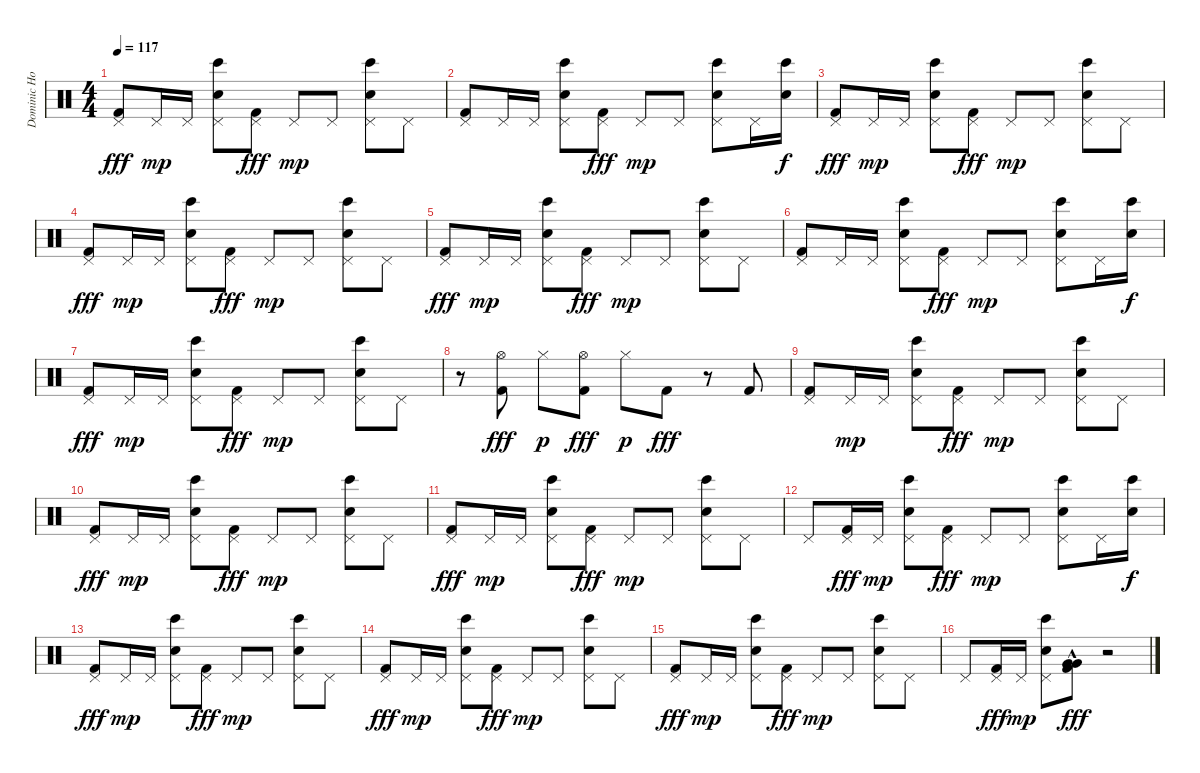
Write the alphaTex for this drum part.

\track ("Dominic Howard" "Dominic Ho") {instrument percussion}
\staff {score}
\articulation defaults
\ts (4 4)
\tempo 117
\clef neutral
\ks c
("Pedal Hi-Hat (hit)" "Kick (hit) 2").8{dy fff volume 14} "Pedal Hi-Hat (hit)".16{dy mp} "Pedal Hi-Hat (hit)".16 ("Pedal Hi-Hat (hit)" "Hand Clap (hit)" "Bongo High (hit)").8 ("Pedal Hi-Hat (hit)" "Kick (hit) 2").8{dy fff} "Pedal Hi-Hat (hit)".8{dy mp} "Pedal Hi-Hat (hit)".8 ("Pedal Hi-Hat (hit)" "Hand Clap (hit)" "Bongo High (hit)").8 "Pedal Hi-Hat (hit)".8 |
("Pedal Hi-Hat (hit)" "Kick (hit) 2").8 "Pedal Hi-Hat (hit)".16 "Pedal Hi-Hat (hit)".16 ("Pedal Hi-Hat (hit)" "Hand Clap (hit)" "Bongo High (hit)").8 ("Pedal Hi-Hat (hit)" "Kick (hit) 2").8{dy fff} "Pedal Hi-Hat (hit)".8{dy mp} "Pedal Hi-Hat (hit)".8 ("Pedal Hi-Hat (hit)" "Hand Clap (hit)" "Bongo High (hit)").8 "Pedal Hi-Hat (hit)".16 ("Hand Clap (hit)" "Bongo High (hit)").16{dy f} |
("Pedal Hi-Hat (hit)" "Kick (hit) 2").8{dy fff} "Pedal Hi-Hat (hit)".16{dy mp} "Pedal Hi-Hat (hit)".16 ("Pedal Hi-Hat (hit)" "Hand Clap (hit)" "Bongo High (hit)").8 ("Pedal Hi-Hat (hit)" "Kick (hit) 2").8{dy fff} "Pedal Hi-Hat (hit)".8{dy mp} "Pedal Hi-Hat (hit)".8 ("Pedal Hi-Hat (hit)" "Hand Clap (hit)" "Bongo High (hit)").8 "Pedal Hi-Hat (hit)".8 |
("Pedal Hi-Hat (hit)" "Kick (hit) 2").8{dy fff} "Pedal Hi-Hat (hit)".16{dy mp} "Pedal Hi-Hat (hit)".16 ("Pedal Hi-Hat (hit)" "Hand Clap (hit)" "Bongo High (hit)").8 ("Pedal Hi-Hat (hit)" "Kick (hit) 2").8{dy fff} "Pedal Hi-Hat (hit)".8{dy mp} "Pedal Hi-Hat (hit)".8 ("Pedal Hi-Hat (hit)" "Hand Clap (hit)" "Bongo High (hit)").8 "Pedal Hi-Hat (hit)".8 |
("Pedal Hi-Hat (hit)" "Kick (hit) 2").8{dy fff} "Pedal Hi-Hat (hit)".16{dy mp} "Pedal Hi-Hat (hit)".16 ("Pedal Hi-Hat (hit)" "Hand Clap (hit)" "Bongo High (hit)").8 ("Pedal Hi-Hat (hit)" "Kick (hit) 2").8{dy fff} "Pedal Hi-Hat (hit)".8{dy mp} "Pedal Hi-Hat (hit)".8 ("Pedal Hi-Hat (hit)" "Hand Clap (hit)" "Bongo High (hit)").8 "Pedal Hi-Hat (hit)".8 |
("Pedal Hi-Hat (hit)" "Kick (hit) 2").8 "Pedal Hi-Hat (hit)".16 "Pedal Hi-Hat (hit)".16 ("Pedal Hi-Hat (hit)" "Hand Clap (hit)" "Bongo High (hit)").8 ("Pedal Hi-Hat (hit)" "Kick (hit) 2").8{dy fff} "Pedal Hi-Hat (hit)".8{dy mp} "Pedal Hi-Hat (hit)".8 ("Pedal Hi-Hat (hit)" "Hand Clap (hit)" "Bongo High (hit)").8 "Pedal Hi-Hat (hit)".16 ("Hand Clap (hit)" "Bongo High (hit)").16{dy f} |
("Pedal Hi-Hat (hit)" "Kick (hit) 2").8{dy fff} "Pedal Hi-Hat (hit)".16{dy mp} "Pedal Hi-Hat (hit)".16 ("Pedal Hi-Hat (hit)" "Hand Clap (hit)" "Bongo High (hit)").8 ("Pedal Hi-Hat (hit)" "Kick (hit) 2").8{dy fff} "Pedal Hi-Hat (hit)".8{dy mp} "Pedal Hi-Hat (hit)".8 ("Pedal Hi-Hat (hit)" "Hand Clap (hit)" "Bongo High (hit)").8 "Pedal Hi-Hat (hit)".8 |
r.8 ("Hi-Hat (open)" "Kick (hit) 2").8{dy fff} "Hi-Hat (closed)".8{dy p} ("Hi-Hat (open)" "Kick (hit) 2").8{dy fff} "Hi-Hat (closed)".8{dy p} "Kick (hit) 2".8{dy fff} r.8 "Kick (hit) 2".8 |
("Pedal Hi-Hat (hit)" "Kick (hit) 2").8 "Pedal Hi-Hat (hit)".16{dy mp} "Pedal Hi-Hat (hit)".16 ("Pedal Hi-Hat (hit)" "Hand Clap (hit)" "Bongo High (hit)").8 ("Pedal Hi-Hat (hit)" "Kick (hit) 2").8{dy fff} "Pedal Hi-Hat (hit)".8{dy mp} "Pedal Hi-Hat (hit)".8 ("Pedal Hi-Hat (hit)" "Hand Clap (hit)" "Bongo High (hit)").8 "Pedal Hi-Hat (hit)".8 |
("Pedal Hi-Hat (hit)" "Kick (hit) 2").8{dy fff} "Pedal Hi-Hat (hit)".16{dy mp} "Pedal Hi-Hat (hit)".16 ("Pedal Hi-Hat (hit)" "Hand Clap (hit)" "Bongo High (hit)").8 ("Pedal Hi-Hat (hit)" "Kick (hit) 2").8{dy fff} "Pedal Hi-Hat (hit)".8{dy mp} "Pedal Hi-Hat (hit)".8 ("Pedal Hi-Hat (hit)" "Hand Clap (hit)" "Bongo High (hit)").8 "Pedal Hi-Hat (hit)".8 |
("Pedal Hi-Hat (hit)" "Kick (hit) 2").8{dy fff} "Pedal Hi-Hat (hit)".16{dy mp} "Pedal Hi-Hat (hit)".16 ("Pedal Hi-Hat (hit)" "Hand Clap (hit)" "Bongo High (hit)").8 ("Pedal Hi-Hat (hit)" "Kick (hit) 2").8{dy fff} "Pedal Hi-Hat (hit)".8{dy mp} "Pedal Hi-Hat (hit)".8 ("Pedal Hi-Hat (hit)" "Hand Clap (hit)" "Bongo High (hit)").8 "Pedal Hi-Hat (hit)".8 |
"Pedal Hi-Hat (hit)".8 ("Pedal Hi-Hat (hit)" "Kick (hit) 2").16{dy fff} "Pedal Hi-Hat (hit)".16{dy mp} ("Pedal Hi-Hat (hit)" "Hand Clap (hit)" "Bongo High (hit)").8 ("Pedal Hi-Hat (hit)" "Kick (hit) 2").8{dy fff} "Pedal Hi-Hat (hit)".8{dy mp} "Pedal Hi-Hat (hit)".8 ("Pedal Hi-Hat (hit)" "Hand Clap (hit)" "Bongo High (hit)").8 "Pedal Hi-Hat (hit)".16 ("Hand Clap (hit)" "Bongo High (hit)").16{dy f} |
("Pedal Hi-Hat (hit)" "Kick (hit) 2").8{dy fff} "Pedal Hi-Hat (hit)".16{dy mp} "Pedal Hi-Hat (hit)".16 ("Pedal Hi-Hat (hit)" "Hand Clap (hit)" "Bongo High (hit)").8 ("Pedal Hi-Hat (hit)" "Kick (hit) 2").8{dy fff} "Pedal Hi-Hat (hit)".8{dy mp} "Pedal Hi-Hat (hit)".8 ("Pedal Hi-Hat (hit)" "Hand Clap (hit)" "Bongo High (hit)").8 "Pedal Hi-Hat (hit)".8 |
("Pedal Hi-Hat (hit)" "Kick (hit) 2").8{dy fff} "Pedal Hi-Hat (hit)".16{dy mp} "Pedal Hi-Hat (hit)".16 ("Pedal Hi-Hat (hit)" "Hand Clap (hit)" "Bongo High (hit)").8 ("Pedal Hi-Hat (hit)" "Kick (hit) 2").8{dy fff} "Pedal Hi-Hat (hit)".8{dy mp} "Pedal Hi-Hat (hit)".8 ("Pedal Hi-Hat (hit)" "Hand Clap (hit)" "Bongo High (hit)").8 "Pedal Hi-Hat (hit)".8 |
("Pedal Hi-Hat (hit)" "Kick (hit) 2").8{dy fff} "Pedal Hi-Hat (hit)".16{dy mp} "Pedal Hi-Hat (hit)".16 ("Pedal Hi-Hat (hit)" "Hand Clap (hit)" "Bongo High (hit)").8 ("Pedal Hi-Hat (hit)" "Kick (hit) 2").8{dy fff} "Pedal Hi-Hat (hit)".8{dy mp} "Pedal Hi-Hat (hit)".8 ("Pedal Hi-Hat (hit)" "Hand Clap (hit)" "Bongo High (hit)").8 "Pedal Hi-Hat (hit)".8 |
"Pedal Hi-Hat (hit)".8 ("Pedal Hi-Hat (hit)" "Kick (hit) 2").16{dy fff} "Pedal Hi-Hat (hit)".16{dy mp} ("Pedal Hi-Hat (hit)" "Hand Clap (hit)" "Bongo High (hit)").8 ("Very Low Tom (hit)"{hac} "Very Low Tom (hit)"{hac} "Kick (hit) 2"{hac}).8{dy fff volume 16} r.2
